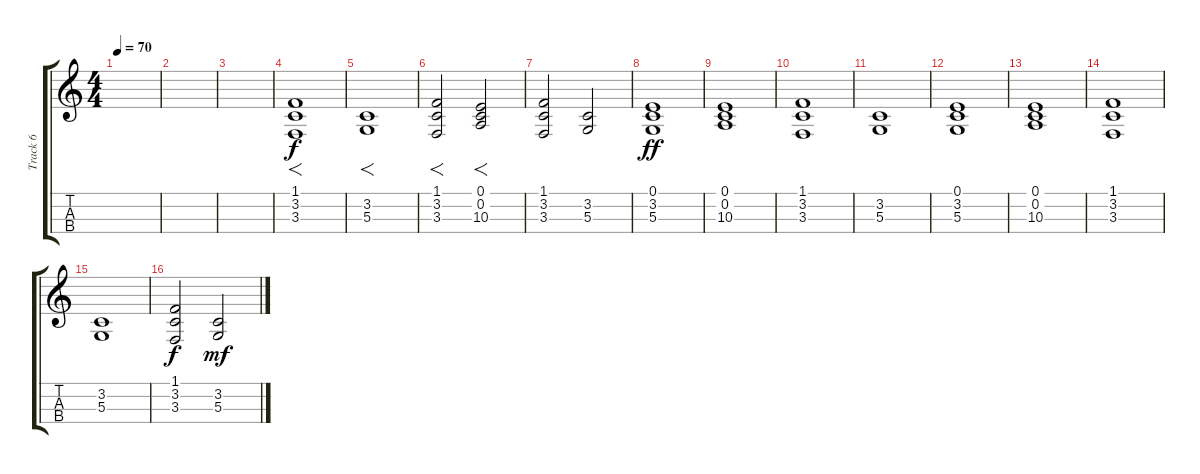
\track ("Track 6" "Track 6") {instrument violin}
\staff {score tabs}
\tuning (E4 A3 D3 G2) {hide}
\ts (4 4)
\tempo 70
\clef g2
\ks c
|
|
|
(1.1 3.2 3.3).1{f} |
(3.2 5.3).1{f} |
(1.1 3.2 3.3).2{f} (0.1 0.2 10.3).2{f} |
(1.1 3.2 3.3).2 (3.2 5.3).2 |
(0.1 3.2 5.3).1{dy ff} |
(0.1 0.2 10.3).1 |
(1.1 3.2 3.3).1 |
(3.2 5.3).1 |
(0.1 3.2 5.3).1 |
(0.1 0.2 10.3).1 |
(1.1 3.2 3.3).1 |
(3.2 5.3).1 |
(1.1 3.2 3.3).2{dy f} (3.2 5.3).2{dy mf}
